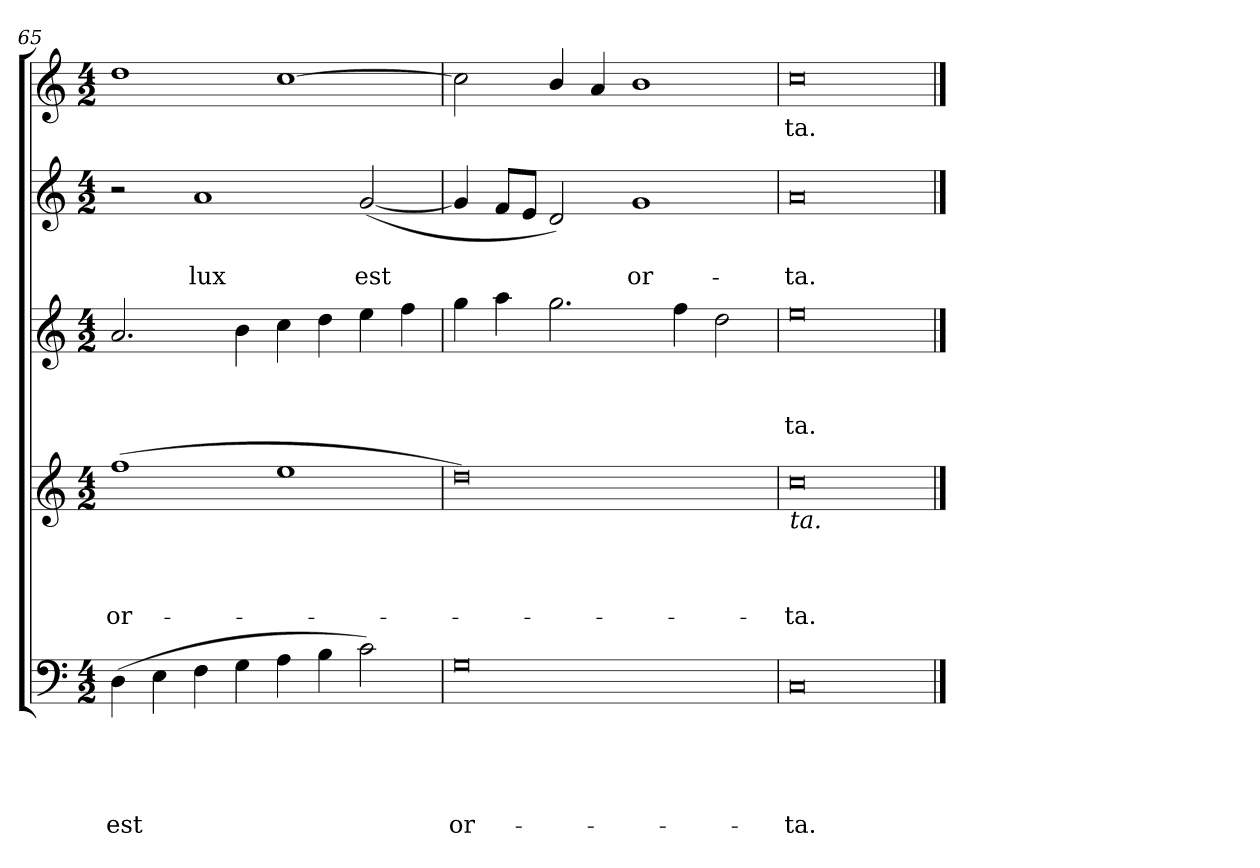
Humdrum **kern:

**kern	**text	**text	**text	**text	**text	**kern	**text	**text	**text	**text	**kern	**text	**text	**text	**kern	**text	**text	**kern	**text
*part5	*part5	*part5	*part5	*part5	*part5	*part4	*part4	*part4	*part4	*part4	*part3	*part3	*part3	*part3	*part2	*part2	*part2	*part1	*part1
*staff5	*staff5	*staff5	*staff5	*staff5	*staff5	*staff4	*staff4	*staff4	*staff4	*staff4	*staff3	*staff3	*staff3	*staff3	*staff2	*staff2	*staff2	*staff1	*staff1
*clefF4	*	*	*	*	*	*clefG2	*	*	*	*	*clefG2	*	*	*	*clefG2	*	*	*clefG2	*
*	*	*	*	*	*	*ITrd7c12	*	*	*	*	*ITrd7c12	*	*	*	*	*	*	*	*
*k[]	*	*	*	*	*	*k[]	*	*	*	*	*k[]	*	*	*	*k[]	*	*	*k[]	*
*C:	*	*	*	*	*	*C:	*	*	*	*	*C:	*	*	*	*C:	*	*	*C:	*
*M4/2	*	*	*	*	*	*M4/2	*	*	*	*	*M4/2	*	*	*	*M4/2	*	*	*M4/2	*
=65	=65	=65	=65	=65	=65	=65	=65	=65	=65	=65	=65	=65	=65	=65	=65	=65	=65	=65	=65
!	!	!	!	!	!LO:LY:b	!	!	!	!	!LO:LY:b	!	!	!	!	!	!	!	!	!
(<4D\	.	.	.	.	est	(>1f	.	.	.	or-	2.A/	.	.	.	2r	.	.	1dd	.
4E\	.	.	.	.	.	.	.	.	.	.	.	.	.	.	.	.	.	.	.
!	!	!	!	!	!	!	!	!	!	!	!	!	!	!	!	!	!LO:LY:b	!	!
4F\	.	.	.	.	.	.	.	.	.	.	.	.	.	.	1a	.	lux	.	.
4G\	.	.	.	.	.	.	.	.	.	.	4B\	.	.	.	.	.	.	.	.
4A\	.	.	.	.	.	1e	.	.	.	.	4c\	.	.	.	.	.	.	[>1cc	.
4B\	.	.	.	.	.	.	.	.	.	.	4d\	.	.	.	.	.	.	.	.
!	!	!	!	!	!	!	!	!	!	!	!	!	!	!	!	!	!LO:LY:b	!	!
2c\)	.	.	.	.	.	.	.	.	.	.	4e\	.	.	.	(<[<2g/	.	est	.	.
.	.	.	.	.	.	.	.	.	.	.	4f\	.	.	.	.	.	.	.	.
=66	=66	=66	=66	=66	=66	=66	=66	=66	=66	=66	=66	=66	=66	=66	=66	=66	=66	=66	=66
!	!	!	!	!	!LO:LY:b	!	!	!	!	!	!	!	!	!	!	!	!	!	!
0G	.	.	.	.	or-	0d)	.	.	.	.	4g\	.	.	.	4g/]	.	.	2cc\]	.
.	.	.	.	.	.	.	.	.	.	.	4a\	.	.	.	8f/L	.	.	.	.
.	.	.	.	.	.	.	.	.	.	.	.	.	.	.	8e/J	.	.	.	.
.	.	.	.	.	.	.	.	.	.	.	2.g\	.	.	.	2d/)	.	.	4b/	.
.	.	.	.	.	.	.	.	.	.	.	.	.	.	.	.	.	.	4a/	.
!	!	!	!	!	!	!	!	!	!	!	!	!	!	!	!	!	!LO:LY:b	!	!
.	.	.	.	.	.	.	.	.	.	.	.	.	.	.	1g	.	or-	1b	.
.	.	.	.	.	.	.	.	.	.	.	4f\	.	.	.	.	.	.	.	.
.	.	.	.	.	.	.	.	.	.	.	2d\	.	.	.	.	.	.	.	.
!!LO:LB:g=z
=67	=67	=67	=67	=67	=67	=67	=67	=67	=67	=67	=67	=67	=67	=67	=67	=67	=67	=67	=67
!	!	!	!	!	!	!LO:TX:b:i:t=ta.	!	!	!	!	!	!	!	!	!	!	!	!	!
!	!	!	!	!	!LO:LY:b	!	!	!	!	!LO:LY:b	!	!	!	!LO:LY:b	!	!	!LO:LY:b	!	!LO:LY:b
0C	.	.	.	.	-ta.	0c	.	.	.	-ta.	0e	.	.	-ta.	0a	.	-ta.	0cc	-ta.
==	==	==	==	==	==	==	==	==	==	==	==	==	==	==	==	==	==	==	==
*-	*-	*-	*-	*-	*-	*-	*-	*-	*-	*-	*-	*-	*-	*-	*-	*-	*-	*-	*-
